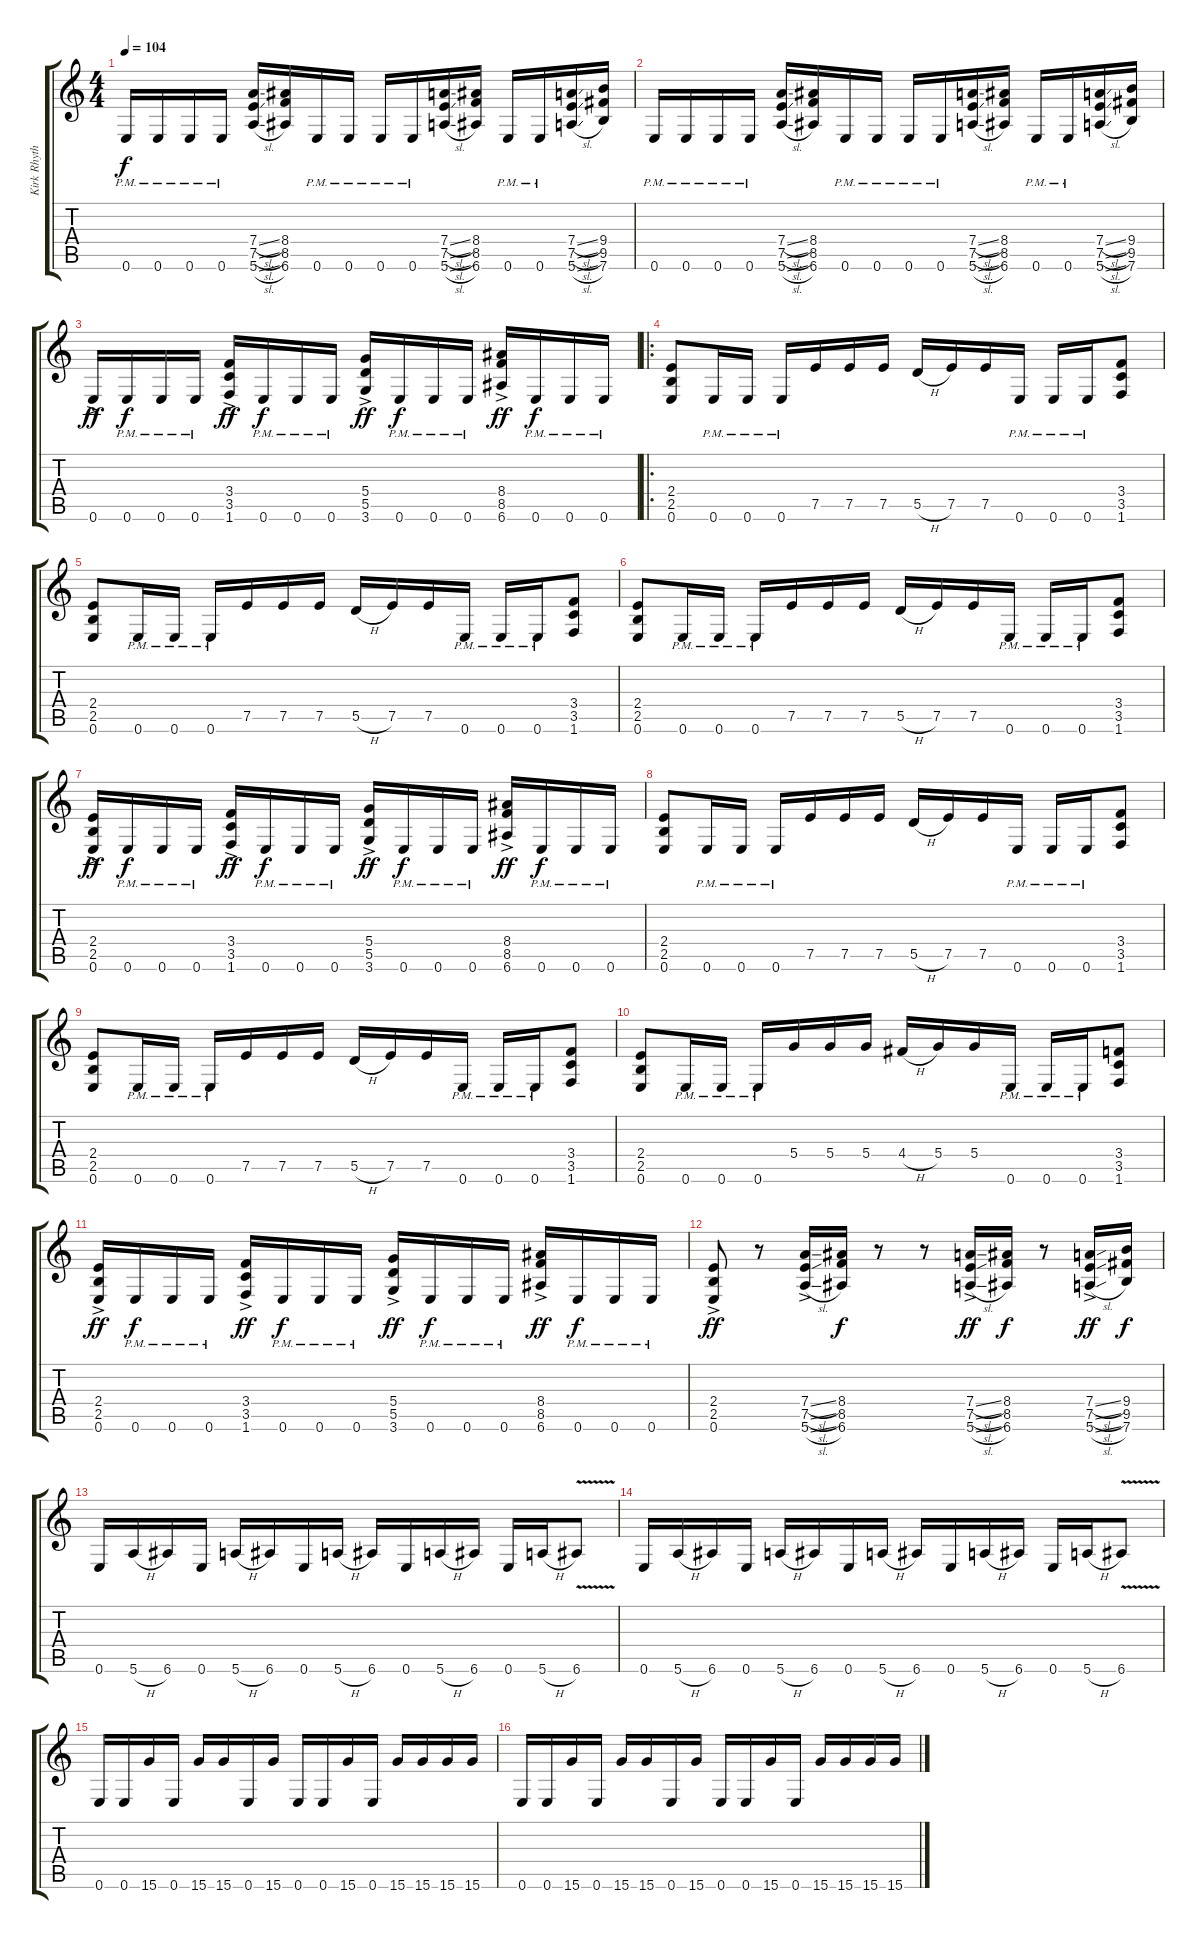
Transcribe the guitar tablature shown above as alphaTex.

\track ("Kirk Rhythm" "Kirk Rhyth") {instrument distortionguitar}
\staff {score tabs}
\tuning (E4 B3 G3 D3 A2 E2) {hide}
\ts (4 4)
\tempo 104
\clef g2
\ks c
0.6{pm}.16{dy f} 0.6{pm}.16 0.6{pm}.16 0.6{pm}.16 (7.4{sl} 7.5{sl} 5.6{sl}).16 (8.4 8.5 6.6).16 0.6{pm}.16 0.6{pm}.16 0.6{pm}.16 0.6{pm}.16 (7.4{sl} 7.5{sl} 5.6{sl}).16 (8.4 8.5 6.6).16 0.6{pm}.16 0.6{pm}.16 (7.4{sl} 7.5{sl} 5.6{sl}).16 (9.4 9.5 7.6).16 |
0.6{pm}.16 0.6{pm}.16 0.6{pm}.16 0.6{pm}.16 (7.4{sl} 7.5{sl} 5.6{sl}).16 (8.4 8.5 6.6).16 0.6{pm}.16 0.6{pm}.16 0.6{pm}.16 0.6{pm}.16 (7.4{sl} 7.5{sl} 5.6{sl}).16 (8.4 8.5 6.6).16 0.6{pm}.16 0.6{pm}.16 (7.4{sl} 7.5{sl} 5.6{sl}).16 (9.4 9.5 7.6).16 |
0.6{ac}.16{dy ff} 0.6{pm}.16{dy f} 0.6{pm}.16 0.6{pm}.16 (3.4{ac} 3.5{ac} 1.6{ac}).16{dy ff} 0.6{pm}.16{dy f} 0.6{pm}.16 0.6{pm}.16 (5.4{ac} 5.5{ac} 3.6{ac}).16{dy ff} 0.6{pm}.16{dy f} 0.6{pm}.16 0.6{pm}.16 (8.4{ac} 8.5{ac} 6.6{ac}).16{dy ff} 0.6{pm}.16{dy f} 0.6{pm}.16 0.6{pm}.16 |
\ro
(2.4 2.5 0.6).8 0.6{pm}.16 0.6{pm}.16 0.6{pm}.16 7.5.16 7.5.16 7.5.16 5.5{h}.16 7.5.16 7.5.16 0.6{pm}.16 0.6{pm}.16 0.6{pm}.16 (3.4 3.5 1.6).8 |
(2.4 2.5 0.6).8 0.6{pm}.16 0.6{pm}.16 0.6{pm}.16 7.5.16 7.5.16 7.5.16 5.5{h}.16 7.5.16 7.5.16 0.6{pm}.16 0.6{pm}.16 0.6{pm}.16 (3.4 3.5 1.6).8 |
(2.4 2.5 0.6).8 0.6{pm}.16 0.6{pm}.16 0.6{pm}.16 7.5.16 7.5.16 7.5.16 5.5{h}.16 7.5.16 7.5.16 0.6{pm}.16 0.6{pm}.16 0.6{pm}.16 (3.4 3.5 1.6).8 |
(2.4{ac} 2.5{ac} 0.6{ac}).16{dy ff} 0.6{pm}.16{dy f} 0.6{pm}.16 0.6{pm}.16 (3.4{ac} 3.5{ac} 1.6{ac}).16{dy ff} 0.6{pm}.16{dy f} 0.6{pm}.16 0.6{pm}.16 (5.4{ac} 5.5{ac} 3.6{ac}).16{dy ff} 0.6{pm}.16{dy f} 0.6{pm}.16 0.6{pm}.16 (8.4{ac} 8.5{ac} 6.6{ac}).16{dy ff} 0.6{pm}.16{dy f} 0.6{pm}.16 0.6{pm}.16 |
(2.4 2.5 0.6).8 0.6{pm}.16 0.6{pm}.16 0.6{pm}.16 7.5.16 7.5.16 7.5.16 5.5{h}.16 7.5.16 7.5.16 0.6{pm}.16 0.6{pm}.16 0.6{pm}.16 (3.4 3.5 1.6).8 |
(2.4 2.5 0.6).8 0.6{pm}.16 0.6{pm}.16 0.6{pm}.16 7.5.16 7.5.16 7.5.16 5.5{h}.16 7.5.16 7.5.16 0.6{pm}.16 0.6{pm}.16 0.6{pm}.16 (3.4 3.5 1.6).8 |
(2.4 2.5 0.6).8 0.6{pm}.16 0.6{pm}.16 0.6{pm}.16 5.4.16 5.4.16 5.4.16 4.4{h}.16 5.4.16 5.4.16 0.6{pm}.16 0.6{pm}.16 0.6{pm}.16 (3.4 3.5 1.6).8 |
(2.4{ac} 2.5{ac} 0.6{ac}).16{dy ff} 0.6{pm}.16{dy f} 0.6{pm}.16 0.6{pm}.16 (3.4{ac} 3.5{ac} 1.6{ac}).16{dy ff} 0.6{pm}.16{dy f} 0.6{pm}.16 0.6{pm}.16 (5.4{ac} 5.5{ac} 3.6{ac}).16{dy ff} 0.6{pm}.16{dy f} 0.6{pm}.16 0.6{pm}.16 (8.4{ac} 8.5{ac} 6.6{ac}).16{dy ff} 0.6{pm}.16{dy f} 0.6{pm}.16 0.6{pm}.16 |
(2.4{ac} 2.5{ac} 0.6{ac}).8{dy ff} r.8 (7.4{sl ac} 7.5{sl ac} 5.6{sl ac}).16 (8.4 8.5 6.6).16{dy f} r.8 r.8 (7.4{sl ac} 7.5{sl ac} 5.6{sl ac}).16{dy ff} (8.4 8.5 6.6).16{dy f} r.8 (7.4{sl ac} 7.5{sl ac} 5.6{sl ac}).16{dy ff} (9.4 9.5 7.6).16{dy f} |
0.6.16 5.6{h}.16 6.6.16 0.6.16 5.6{h}.16 6.6.16 0.6.16 5.6{h}.16 6.6.16 0.6.16 5.6{h}.16 6.6.16 0.6.16 5.6{h}.16 6.6{v}.8 |
0.6.16 5.6{h}.16 6.6.16 0.6.16 5.6{h}.16 6.6.16 0.6.16 5.6{h}.16 6.6.16 0.6.16 5.6{h}.16 6.6.16 0.6.16 5.6{h}.16 6.6{v}.8 |
0.6.16 0.6.16 15.6.16 0.6.16 15.6.16 15.6.16 0.6.16 15.6.16 0.6.16 0.6.16 15.6.16 0.6.16 15.6.16 15.6.16 15.6.16 15.6.16 |
0.6.16 0.6.16 15.6.16 0.6.16 15.6.16 15.6.16 0.6.16 15.6.16 0.6.16 0.6.16 15.6.16 0.6.16 15.6.16 15.6.16 15.6.16 15.6.16
